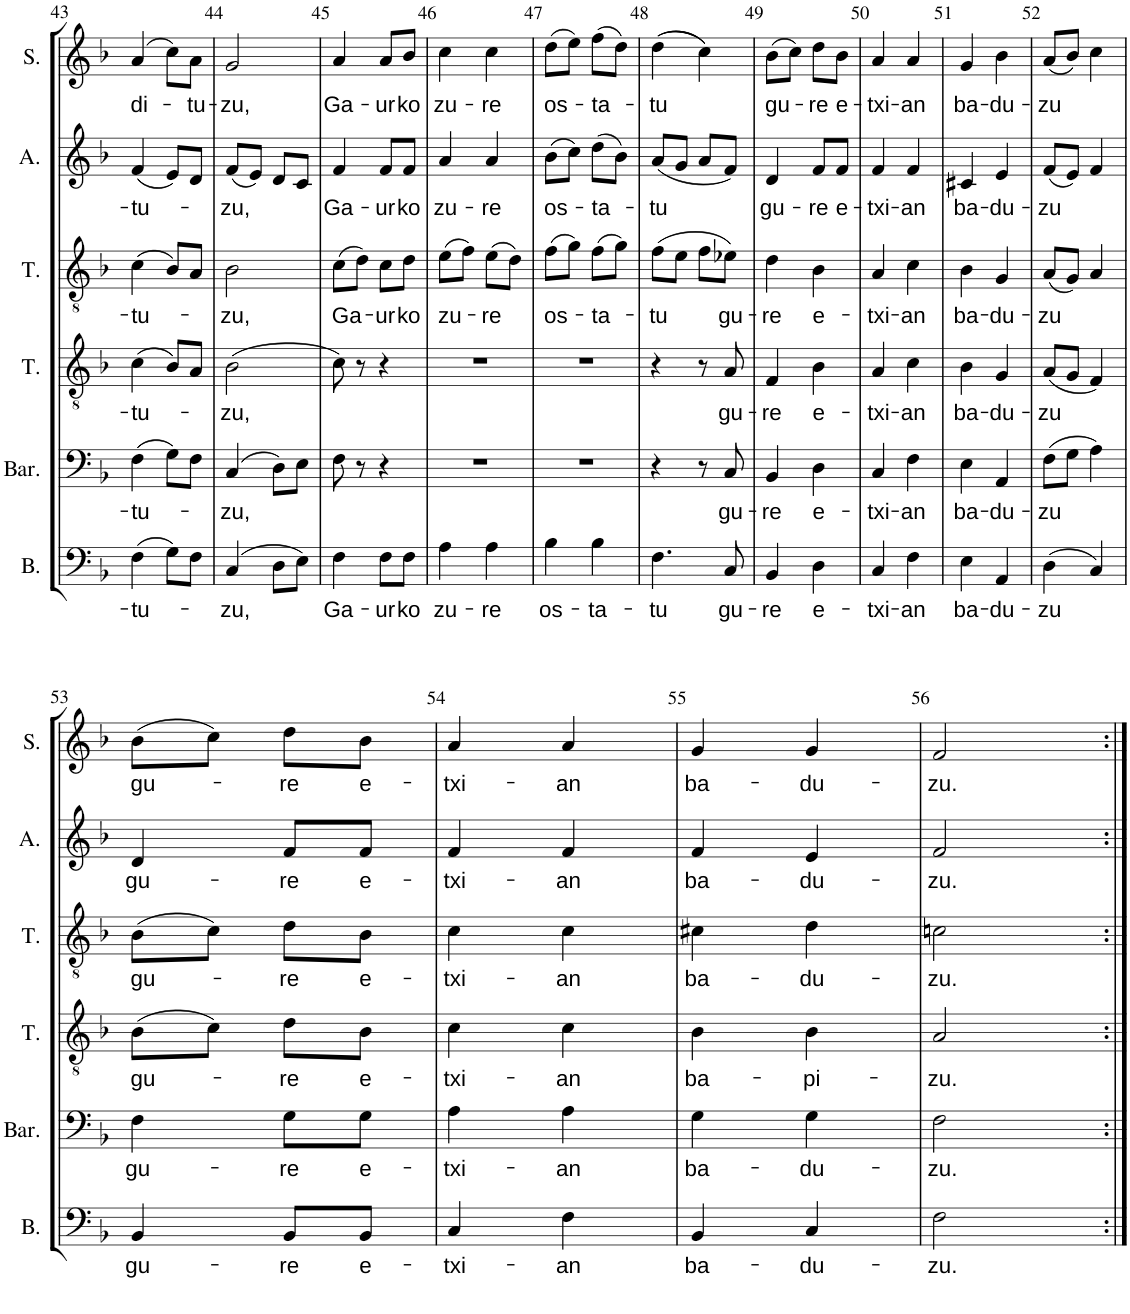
**kern	**text	**kern	**text	**kern	**text	**kern	**text	**kern	**text	**kern	**text
*part6	*part6	*part5	*part5	*part4	*part4	*part3	*part3	*part2	*part2	*part1	*part1
*staff6	*staff6	*staff5	*staff5	*staff4	*staff4	*staff3	*staff3	*staff2	*staff2	*staff1	*staff1
*I"Bass	*	*I"Baryton	*	*I"Ténor	*	*I"Tenor	*	*I"Alto	*	*I"Soprano	*
*I'B.	*	*I'Bar.	*	*I'T.	*	*I'T.	*	*I'A.	*	*I'S.	*
!!LO:PB:g=z
*clefF4	*	*clefF4	*	*clefGv2	*	*clefGv2	*	*clefG2	*	*clefG2	*
*k[b-]	*	*k[b-]	*	*k[b-]	*	*k[b-]	*	*k[b-]	*	*k[b-]	*
*M2/4	*	*M2/4	*	*M2/4	*	*M2/4	*	*M2/4	*	*M2/4	*
=43	=43	=43	=43	=43	=43	=43	=43	=43	=43	=43	=43
!	!LO:LY:b	!	!LO:LY:b	!	!LO:LY:b	!	!LO:LY:b	!	!LO:LY:b	!	!LO:LY:b
(4F\	-tu-	(4F\	-tu-	(4c\	-tu-	(4c\	-tu-	(4f/	-tu-	(4a/	di-
8G\L)	.	8G\L)	.	8B-/L)	.	8B-/L)	.	8e/L)	.	8cc\L)	.
!	!	!	!	!	!	!	!	!	!	!	!LO:LY:b
8F\J	.	8F\J	.	8A/J	.	8A/J	.	8d/J	.	8a\J	-tu-
=44	=44	=44	=44	=44	=44	=44	=44	=44	=44	=44	=44
!	!LO:LY:b	!	!LO:LY:b	!	!LO:LY:b	!	!LO:LY:b	!	!LO:LY:b	!	!LO:LY:b
(4C/	-zu,	(4C/	-zu,	(2B-\	-zu,	2B-\	-zu,	(8f/L	-zu,	2g/	-zu,
.	.	.	.	.	.	.	.	8e/J)	.	.	.
8D\L	.	8D\L)	.	.	.	.	.	8d/L	.	.	.
8E\J)	.	8E\J	.	.	.	.	.	8c/J	.	.	.
=45	=45	=45	=45	=45	=45	=45	=45	=45	=45	=45	=45
!	!LO:LY:b	!	!	!	!	!	!LO:LY:b	!	!LO:LY:b	!	!LO:LY:b
4F\	Ga-	8F\	.	8c\)	.	(8c\L	Ga-	4f/	Ga-	4a/	Ga-
.	.	8r	.	8r	.	8d\J)	.	.	.	.	.
!	!LO:LY:b	!	!	!	!	!	!LO:LY:b	!	!LO:LY:b	!	!LO:LY:b
8F\L	-ur-	4r	.	4r	.	8c\L	-ur-	8f/L	-ur-	8a/L	-ur-
!	!LO:LY:b	!	!	!	!	!	!LO:LY:b	!	!LO:LY:b	!	!LO:LY:b
8F\J	-ko	.	.	.	.	8d\J	-ko	8f/J	-ko	8b-/J	-ko
=46	=46	=46	=46	=46	=46	=46	=46	=46	=46	=46	=46
!	!LO:LY:b	!	!	!	!	!	!LO:LY:b	!	!LO:LY:b	!	!LO:LY:b
4A\	zu-	2r	.	2r	.	(8e\L	zu-	4a/	zu-	4cc\	zu-
.	.	.	.	.	.	8f\J)	.	.	.	.	.
!	!LO:LY:b	!	!	!	!	!	!LO:LY:b	!	!LO:LY:b	!	!LO:LY:b
4A\	-re	.	.	.	.	(8e\L	-re	4a/	-re	4cc\	-re
.	.	.	.	.	.	8d\J)	.	.	.	.	.
=47	=47	=47	=47	=47	=47	=47	=47	=47	=47	=47	=47
!	!LO:LY:b	!	!	!	!	!	!LO:LY:b	!	!LO:LY:b	!	!LO:LY:b
4B-\	os-	2r	.	2r	.	(8f\L	os-	(8b-\L	os-	(8dd\L	os-
.	.	.	.	.	.	8g\J)	.	8cc\J)	.	8ee\J)	.
!	!LO:LY:b	!	!	!	!	!	!LO:LY:b	!	!LO:LY:b	!	!LO:LY:b
4B-\	-ta-	.	.	.	.	(8f\L	-ta-	(8dd\L	-ta-	(8ff\L	-ta-
.	.	.	.	.	.	8g\J)	.	8b-\J)	.	8dd\J)	.
=48	=48	=48	=48	=48	=48	=48	=48	=48	=48	=48	=48
!	!LO:LY:b	!	!	!	!	!	!LO:LY:b	!	!LO:LY:b	!	!LO:LY:b
4.F\	-tu	4r	.	4r	.	(8f\L	-tu	(8a/L	-tu	((4dd\	-tu
.	.	.	.	.	.	8e\J	.	8g/J	.	.	.
.	.	8r	.	8r	.	8f\L	.	8a/L	.	4cc\))	.
!	!LO:LY:b	!	!LO:LY:b	!	!LO:LY:b	!	!LO:LY:b	!	!	!	!
8C/	gu-	8C/	gu-	8A/	gu-	8e-X\J)	gu-	8f/J)	.	.	.
=49	=49	=49	=49	=49	=49	=49	=49	=49	=49	=49	=49
!	!LO:LY:b	!	!LO:LY:b	!	!LO:LY:b	!	!LO:LY:b	!	!LO:LY:b	!	!LO:LY:b
4BB-/	-re	4BB-/	-re	4F/	-re	4d\	-re	4d/	gu-	(8b-\L	gu-
.	.	.	.	.	.	.	.	.	.	8cc\J)	.
!	!LO:LY:b	!	!LO:LY:b	!	!LO:LY:b	!	!LO:LY:b	!	!LO:LY:b	!	!LO:LY:b
4D\	e-	4D\	e-	4B-\	e-	4B-\	e-	8f/L	-re	8dd\L	-re
!	!	!	!	!	!	!	!	!	!LO:LY:b	!	!LO:LY:b
.	.	.	.	.	.	.	.	8f/J	e-	8b-\J	e-
=50	=50	=50	=50	=50	=50	=50	=50	=50	=50	=50	=50
!	!LO:LY:b	!	!LO:LY:b	!	!LO:LY:b	!	!LO:LY:b	!	!LO:LY:b	!	!LO:LY:b
4C/	-txi-	4C/	-txi-	4A/	-txi-	4A/	-txi-	4f/	-txi-	4a/	-txi-
!	!LO:LY:b	!	!LO:LY:b	!	!LO:LY:b	!	!LO:LY:b	!	!LO:LY:b	!	!LO:LY:b
4F\	-an	4F\	-an	4c\	-an	4c\	-an	4f/	-an	4a/	-an
=51	=51	=51	=51	=51	=51	=51	=51	=51	=51	=51	=51
!	!LO:LY:b	!	!LO:LY:b	!	!LO:LY:b	!	!LO:LY:b	!	!LO:LY:b	!	!LO:LY:b
4E\	ba-	4E\	ba-	4B-\	ba-	4B-\	ba-	4c#X/	ba-	4g/	ba-
!	!LO:LY:b	!	!LO:LY:b	!	!LO:LY:b	!	!LO:LY:b	!	!LO:LY:b	!	!LO:LY:b
4AA/	-du-	4AA/	-du-	4G/	-du-	4G/	-du-	4e/	-du-	4b-\	-du-
=52	=52	=52	=52	=52	=52	=52	=52	=52	=52	=52	=52
!	!LO:LY:b	!	!LO:LY:b	!	!LO:LY:b	!	!LO:LY:b	!	!LO:LY:b	!	!LO:LY:b
(4D\	-zu	(8F\L	-zu	(8A/L	-zu	(8A/L	-zu	(8f/L	-zu	(8a/L	-zu
.	.	8G\J	.	8G/J	.	8G/J)	.	8e/J)	.	8b-/J)	.
4C/)	.	4A\)	.	4F/)	.	4A/	.	4f/	.	4cc\	.
!!LO:LB:g=z
=53	=53	=53	=53	=53	=53	=53	=53	=53	=53	=53	=53
!	!LO:LY:b	!	!LO:LY:b	!	!LO:LY:b	!	!LO:LY:b	!	!LO:LY:b	!	!LO:LY:b
4BB-/	gu-	4F\	gu-	(8B-\L	gu-	(8B-\L	gu-	4d/	gu-	(8b-\L	gu-
.	.	.	.	8c\J)	.	8c\J)	.	.	.	8cc\J)	.
!	!LO:LY:b	!	!LO:LY:b	!	!LO:LY:b	!	!LO:LY:b	!	!LO:LY:b	!	!LO:LY:b
8BB-/L	-re	8G\L	-re	8d\L	-re	8d\L	-re	8f/L	-re	8dd\L	-re
!	!LO:LY:b	!	!LO:LY:b	!	!LO:LY:b	!	!LO:LY:b	!	!LO:LY:b	!	!LO:LY:b
8BB-/J	e-	8G\J	e-	8B-\J	e-	8B-\J	e-	8f/J	e-	8b-\J	e-
=54	=54	=54	=54	=54	=54	=54	=54	=54	=54	=54	=54
!	!LO:LY:b	!	!LO:LY:b	!	!LO:LY:b	!	!LO:LY:b	!	!LO:LY:b	!	!LO:LY:b
4C/	-txi-	4A\	-txi-	4c\	-txi-	4c\	-txi-	4f/	-txi-	4a/	-txi-
!	!LO:LY:b	!	!LO:LY:b	!	!LO:LY:b	!	!LO:LY:b	!	!LO:LY:b	!	!LO:LY:b
4F\	-an	4A\	-an	4c\	-an	4c\	-an	4f/	-an	4a/	-an
=55	=55	=55	=55	=55	=55	=55	=55	=55	=55	=55	=55
!	!LO:LY:b	!	!LO:LY:b	!	!LO:LY:b	!	!LO:LY:b	!	!LO:LY:b	!	!LO:LY:b
4BB-/	ba-	4G\	ba-	4B-\	ba-	4c#X\	ba-	4f/	ba-	4g/	ba-
!	!LO:LY:b	!	!LO:LY:b	!	!LO:LY:b	!	!LO:LY:b	!	!LO:LY:b	!	!LO:LY:b
4C/	-du-	4G\	-du-	4B-\	-pi-	4d\	-du-	4e/	-du-	4g/	-du-
=56	=56	=56	=56	=56	=56	=56	=56	=56	=56	=56	=56
!	!LO:LY:b	!	!LO:LY:b	!	!LO:LY:b	!	!LO:LY:b	!	!LO:LY:b	!	!LO:LY:b
2F\	-zu.	2F\	-zu.	2A/	-zu.	2cn\	-zu.	2f/	-zu.	2f/	-zu.
=:|!	=:|!	=:|!	=:|!	=:|!	=:|!	=:|!	=:|!	=:|!	=:|!	=:|!	=:|!
*-	*-	*-	*-	*-	*-	*-	*-	*-	*-	*-	*-
